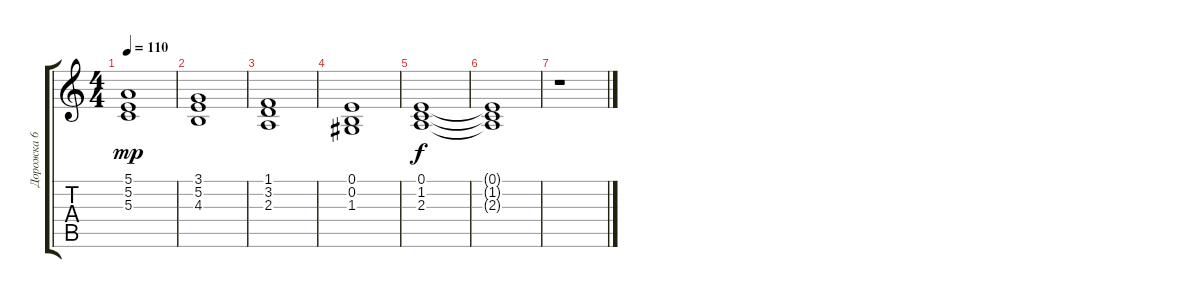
\track ("Дорожка 6" "Дорожка 6") {instrument stringensemble2}
\staff {score tabs}
\tuning (E4 B3 G3 D3 A2 E2) {hide}
\ts (4 4)
\tempo 110
\clef g2
\ks c
(5.1 5.2 5.3).1{dy mp} |
(3.1 5.2 4.3).1 |
(1.1 3.2 2.3).1 |
(0.1 0.2 1.3).1 |
(0.1 1.2 2.3).1{dy f} |
(0.1{t} 1.2{t} 2.3{t}).1 |
r.1
